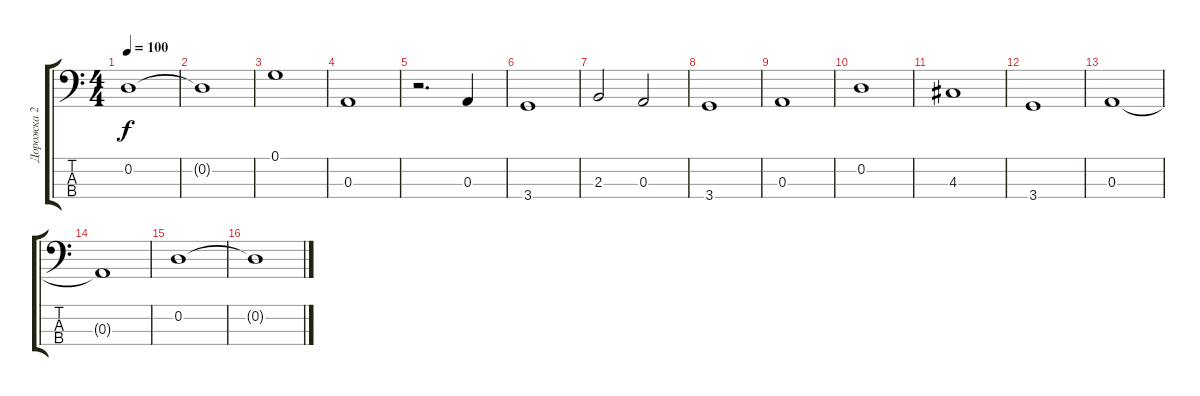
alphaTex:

\track ("Дорожка 2" "Дорожка 2") {instrument electricbassfinger}
\staff {score tabs}
\tuning (G2 D2 A1 E1) {hide}
\ts (4 4)
\tempo 100
\clef f4
\ks c
0.2.1{dy f} |
0.2{t}.1 |
0.1.1 |
0.3.1 |
r.2{d} 0.3.4 |
3.4.1 |
2.3.2 0.3.2 |
3.4.1 |
0.3.1 |
0.2.1 |
4.3.1 |
3.4.1 |
0.3.1 |
0.3{t}.1 |
0.2.1 |
0.2{t}.1
